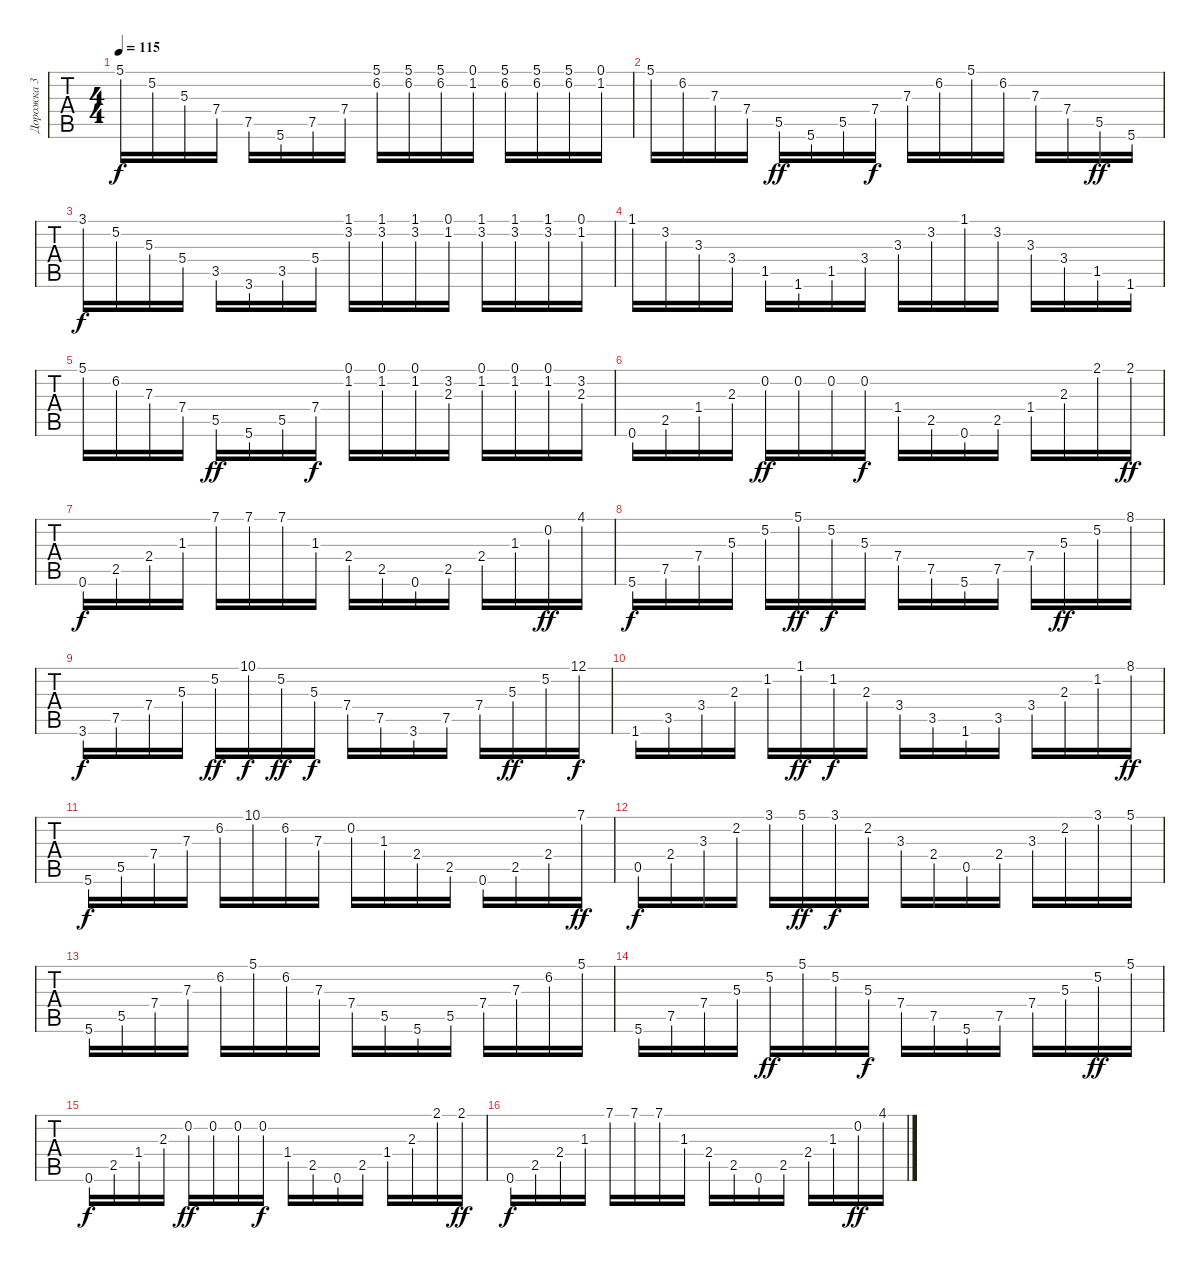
\track ("Дорожка 3" "Дорожка 3") {instrument acousticguitarsteel}
\staff {tabs}
\tuning (E4 B3 G3 D3 A2 E2) {hide}
\ts (4 4)
\tempo 115
\clef g2
\ks c
5.1.16{dy f} 5.2.16 5.3.16 7.4.16 7.5.16 5.6.16 7.5.16 7.4.16 (5.1 6.2).16 (5.1 6.2).16 (5.1 6.2).16 (0.1 1.2).16 (5.1 6.2).16 (5.1 6.2).16 (5.1 6.2).16 (0.1 1.2).16 |
5.1.16 6.2.16 7.3.16 7.4.16 5.5.16{dy ff} 5.6.16 5.5.16 7.4.16{dy f} 7.3.16 6.2.16 5.1.16 6.2.16 7.3.16 7.4.16 5.5.16{dy ff} 5.6.16 |
3.1.16{dy f} 5.2.16 5.3.16 5.4.16 3.5.16 3.6.16 3.5.16 5.4.16 (1.1 3.2).16 (1.1 3.2).16 (1.1 3.2).16 (0.1 1.2).16 (1.1 3.2).16 (1.1 3.2).16 (1.1 3.2).16 (0.1 1.2).16 |
1.1.16 3.2.16 3.3.16 3.4.16 1.5.16 1.6.16 1.5.16 3.4.16 3.3.16 3.2.16 1.1.16 3.2.16 3.3.16 3.4.16 1.5.16 1.6.16 |
5.1.16 6.2.16 7.3.16 7.4.16 5.5.16{dy ff} 5.6.16 5.5.16 7.4.16{dy f} (0.1 1.2).16 (0.1 1.2).16 (0.1 1.2).16 (3.2 2.3).16 (0.1 1.2).16 (0.1 1.2).16 (0.1 1.2).16 (3.2 2.3).16 |
0.6.16 2.5.16 1.4.16 2.3.16 0.2.16{dy ff} 0.2.16 0.2.16 0.2.16{dy f} 1.4.16 2.5.16 0.6.16 2.5.16 1.4.16 2.3.16 2.1.16 2.1.16{dy ff} |
0.6.16{dy f} 2.5.16 2.4.16 1.3.16 7.1.16 7.1.16 7.1.16 1.3.16 2.4.16 2.5.16 0.6.16 2.5.16 2.4.16 1.3.16 0.2.16{dy ff} 4.1.16 |
5.6.16{dy f instrument tremolostrings} 7.5.16 7.4.16 5.3.16 5.2.16 5.1.16{dy ff} 5.2.16{dy f} 5.3.16 7.4.16 7.5.16 5.6.16 7.5.16 7.4.16 5.3.16{dy ff} 5.2.16 8.1.16 |
3.6.16{dy f} 7.5.16 7.4.16 5.3.16 5.2.16{dy ff} 10.1.16{dy f} 5.2.16{dy ff} 5.3.16{dy f} 7.4.16 7.5.16 3.6.16 7.5.16 7.4.16 5.3.16{dy ff} 5.2.16 12.1.16{dy f} |
1.6.16 3.5.16 3.4.16 2.3.16 1.2.16 1.1.16{dy ff} 1.2.16{dy f} 2.3.16 3.4.16 3.5.16 1.6.16 3.5.16 3.4.16 2.3.16 1.2.16 8.1.16{dy ff} |
5.6.16{dy f} 5.5.16 7.4.16 7.3.16 6.2.16 10.1.16 6.2.16 7.3.16 0.2.16 1.3.16 2.4.16 2.5.16 0.6.16 2.5.16 2.4.16 7.1.16{dy ff} |
0.5.16{dy f} 2.4.16 3.3.16 2.2.16 3.1.16 5.1.16{dy ff} 3.1.16{dy f} 2.2.16 3.3.16 2.4.16 0.5.16 2.4.16 3.3.16 2.2.16 3.1.16 5.1.16 |
5.6.16 5.5.16 7.4.16 7.3.16 6.2.16 5.1.16 6.2.16 7.3.16 7.4.16 5.5.16 5.6.16 5.5.16 7.4.16 7.3.16 6.2.16 5.1.16 |
5.6.16{instrument tremolostrings} 7.5.16 7.4.16 5.3.16 5.2.16{dy ff} 5.1.16 5.2.16 5.3.16{dy f} 7.4.16 7.5.16 5.6.16 7.5.16 7.4.16 5.3.16 5.2.16{dy ff} 5.1.16 |
0.6.16{dy f} 2.5.16 1.4.16 2.3.16 0.2.16{dy ff} 0.2.16 0.2.16 0.2.16{dy f} 1.4.16 2.5.16 0.6.16 2.5.16 1.4.16 2.3.16 2.1.16 2.1.16{dy ff} |
0.6.16{dy f} 2.5.16 2.4.16 1.3.16 7.1.16 7.1.16 7.1.16 1.3.16 2.4.16 2.5.16 0.6.16 2.5.16 2.4.16 1.3.16 0.2.16{dy ff} 4.1.16
